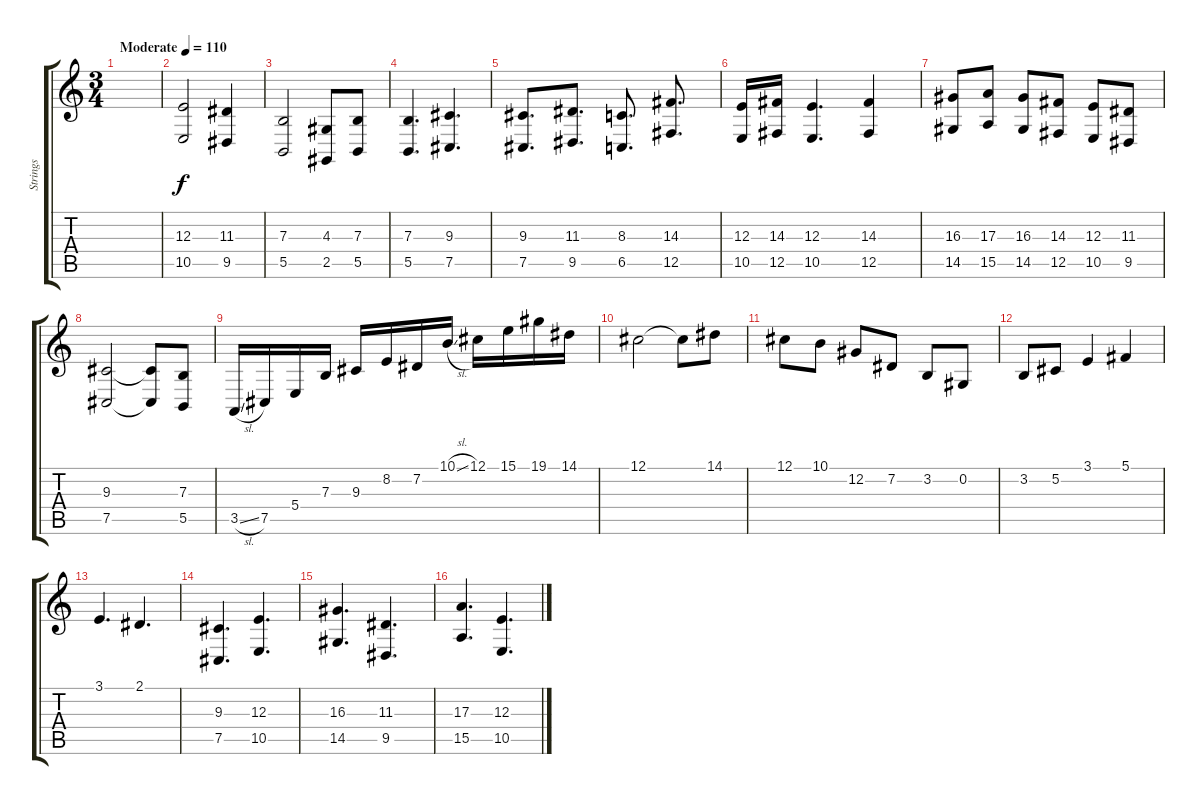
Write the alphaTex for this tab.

\track ("Strings" "Strings") {instrument tremolostrings}
\staff {score tabs}
\tuning (Db4 Ab3 E3 B2 Gb2 Db2) {hide}
\ts (3 4)
\tempo (110 "Moderate")
\clef g2
\ks c
|
(12.3 10.5).2 (11.3 9.5).4 |
(7.3 5.5).2 (4.3 2.5).8 (7.3 5.5).8 |
(7.3 5.5).4{d} (9.3 7.5).4{d} |
(9.3 7.5).8{d} (11.3 9.5).8{d} (8.3 6.5).8{d} (14.3 12.5).8{d} |
(12.3 10.5).16 (14.3 12.5).16 (12.3 10.5).4{d} (14.3 12.5).4 |
(16.3 14.5).8 (17.3 15.5).8 (16.3 14.5).8 (14.3 12.5).8 (12.3 10.5).8 (11.3 9.5).8 |
(9.3 7.5).2 (9.3{t} 7.5{t}).8 (7.3 5.5).8 |
3.5{sl}.16 7.5.16 5.4.16 7.3.16 9.3.16 8.2.16 7.2.16 10.1{sl}.16 12.1.16 15.1.16 19.1.16 14.1.16 |
12.1.2 12.1{t}.8 14.1.8 |
12.1.8 10.1.8 12.2.8 7.2.8 3.2.8 0.2.8 |
3.2.8 5.2.8 3.1.4 5.1.4 |
3.1.4{d} 2.1.4{d} |
(9.3 7.5).4{d} (12.3 10.5).4{d} |
(16.3 14.5).4{d} (11.3 9.5).4{d} |
(17.3 15.5).4{d} (12.3 10.5).4{d}
